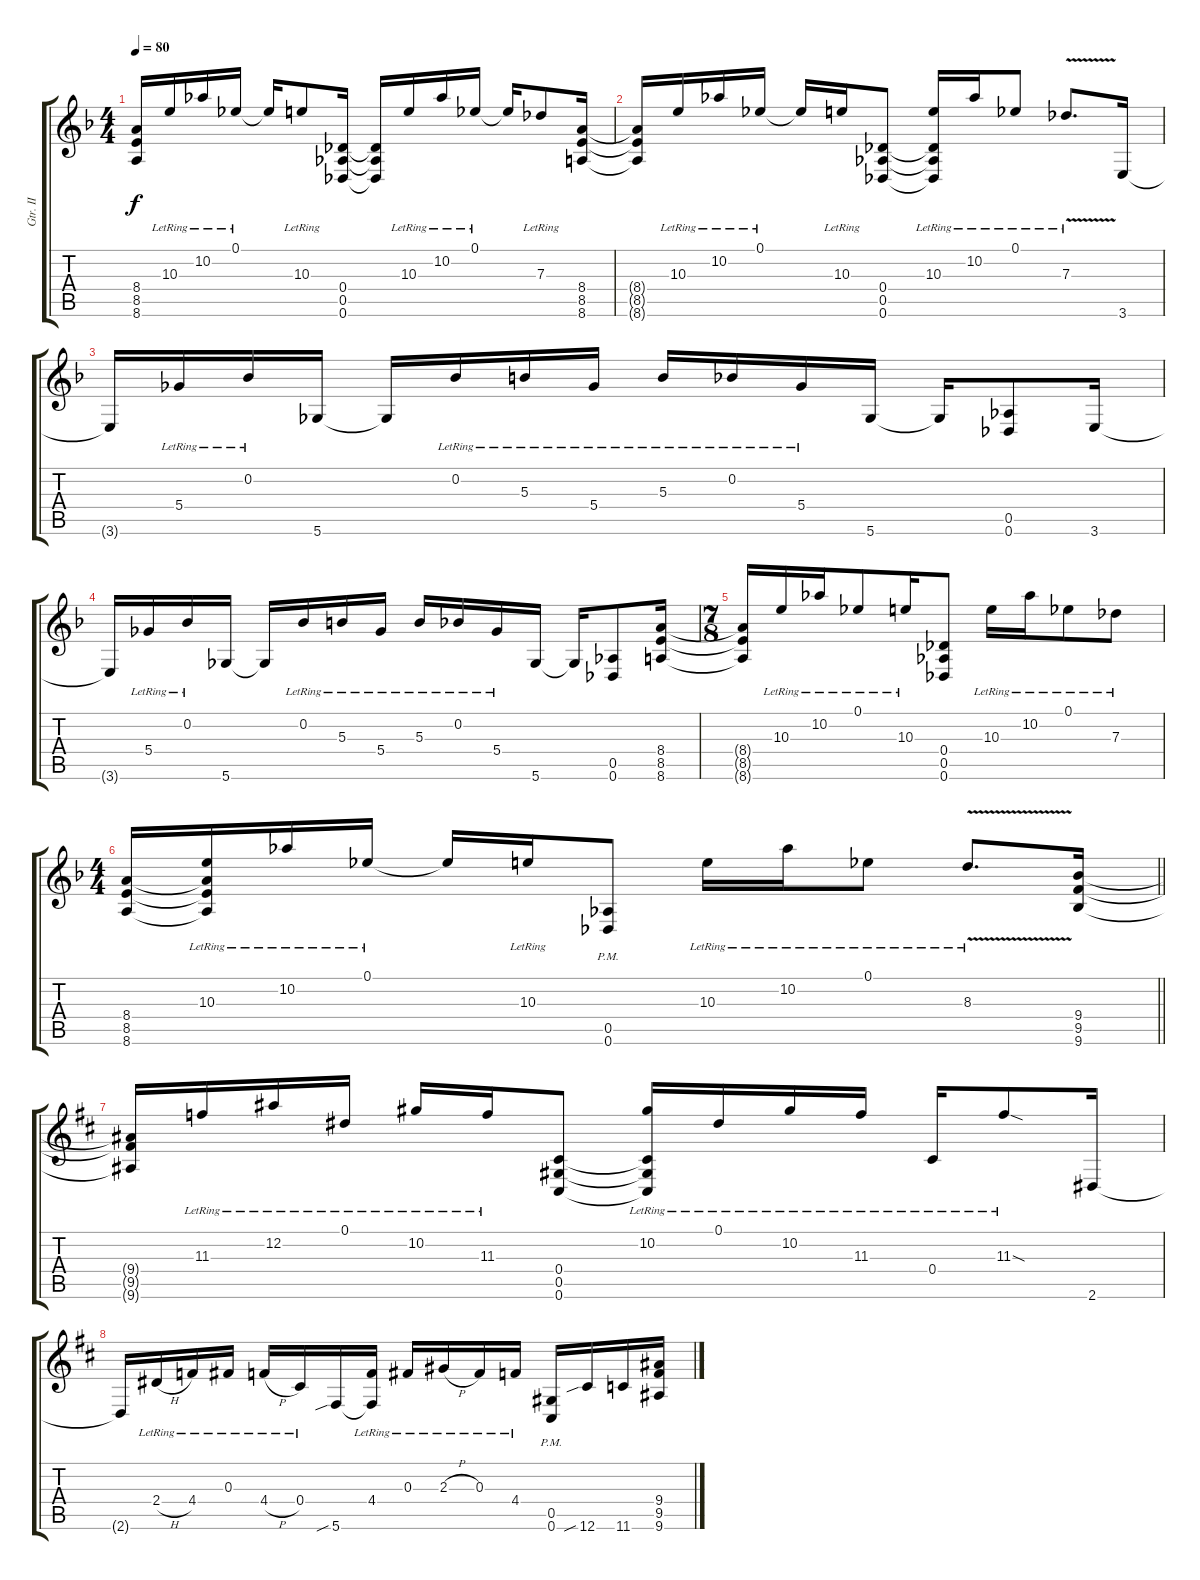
\track ("Gtr. II" "Gtr. II") {instrument overdrivenguitar}
\staff {score tabs}
\tuning (Eb4 Bb3 Gb3 Db3 Ab2 Db2) {hide}
\ts (4 4)
\tempo 80
\clef g2
\ks f
(8.4{t} 8.5{t} 8.6{t}).16{dy f} 10.3{lr}.16 10.2{lr}.16 0.1{lr}.16 0.1{t}.16 10.3{lr}.8 (0.4 0.5 0.6).16 (0.4{t} 0.5{t} 0.6{t}).16 10.3{lr}.16 10.2{lr}.16 0.1{lr}.16 0.1{t}.16 7.3{lr}.8 (8.4 8.5 8.6).16 |
(8.4{t} 8.5{t} 8.6{t}).16 10.3{lr}.16 10.2{lr}.16 0.1{lr}.16 0.1{t}.16 10.3{lr}.16 (0.4 0.5 0.6).8 (10.3{lr} 0.4{t} 0.5{t} 0.6{t}).16 10.2{lr}.16 0.1{lr}.8 7.3{v lr}.8{d} 3.6.16 |
3.6{t}.16 5.4{lr}.16 0.2{lr}.16 5.6.16 5.6{t}.16 0.2{lr}.16 5.3{lr}.16 5.4{lr}.16 5.3{lr}.16 0.2{lr}.16 5.4{lr}.16 5.6.16 5.6{t}.16 (0.5 0.6).8 3.6.16 |
3.6{t}.16 5.4{lr}.16 0.2{lr}.16 5.6.16 5.6{t}.16 0.2{lr}.16 5.3{lr}.16 5.4{lr}.16 5.3{lr}.16 0.2{lr}.16 5.4{lr}.16 5.6.16 5.6{t}.16 (0.5 0.6).8 (8.4 8.5 8.6).16 |
\ts (7 8)
(8.4{t} 8.5{t} 8.6{t}).16 10.3{lr}.16 10.2{lr}.16 0.1{lr}.8 10.3{lr}.16 (0.4 0.5 0.6).8 10.3{lr}.16 10.2{lr}.16 0.1{lr}.8 7.3{lr}.8 |
\ts (4 4)
\barLineRight lightlight
(8.4 8.5 8.6).16 (10.3{lr} 8.4{t} 8.5{t} 8.6{t}).16 10.2{lr}.16 0.1{lr}.16 0.1{t}.16 10.3{lr}.16 (0.5{pm} 0.6{pm}).8 10.3{lr}.16 10.2{lr}.16 0.1{lr}.8 8.3{v lr}.8{d} (9.4 9.5 9.6).16 |
\ks d
(9.4{t} 9.5{t} 9.6{t}).16 11.3{lr}.16 12.2{lr}.16 0.1{lr}.16 10.2{lr}.16 11.3{lr}.16 (0.4 0.5 0.6).8 (10.2{lr} 0.4{t} 0.5{t} 0.6{t}).16 0.1{lr}.16 10.2{lr}.16 11.3{lr}.16 0.4{lr}.16 11.3{sod lr}.8 2.6.16 |
2.6{t}.16 2.4{h lr}.16 4.4{lr}.16 0.3{lr}.16 4.4{h lr}.16 0.4{lr}.16 5.6{sib}.16 (4.4{lr} 5.6{t}).16 0.3{lr}.16 2.3{h lr}.16 0.3{lr}.16 4.4{lr}.16 (0.5{pm} 0.6{pm}).16 12.6{sib}.16 11.6.16 (9.4 9.5 9.6).16
